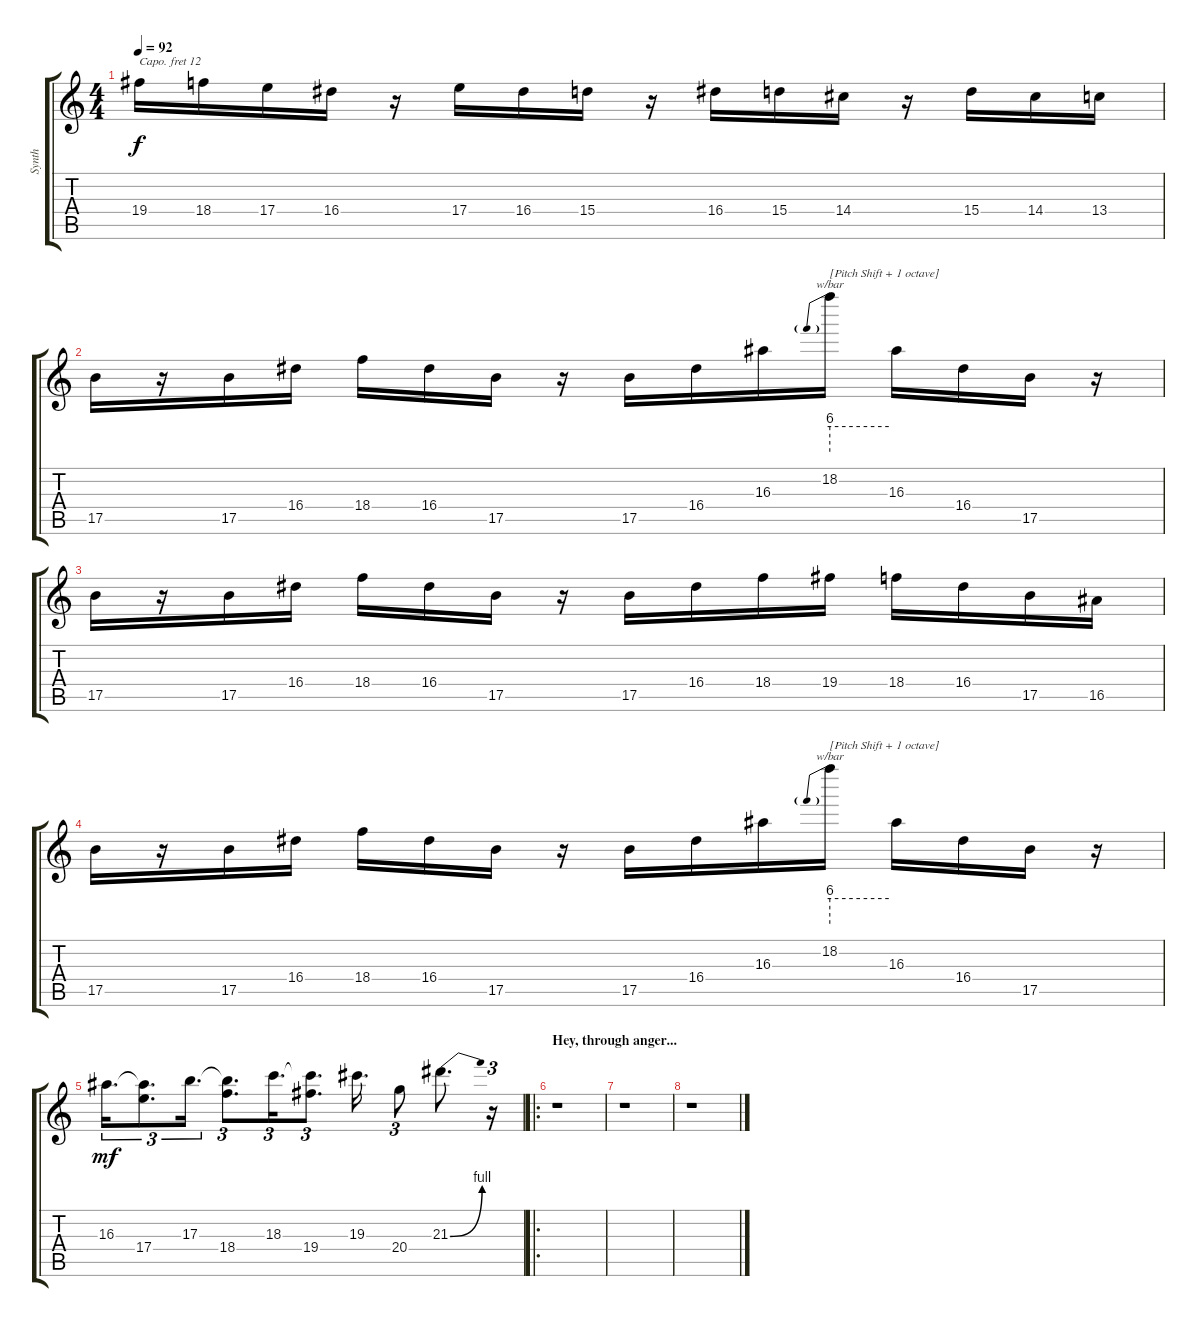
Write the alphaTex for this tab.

\track ("Synth" "Synth") {instrument lead1square}
\staff {score tabs}
\capo 12
\tuning (Eb4 B3 Gb3 B2 Gb2 B1) {hide}
\ts (4 4)
\tempo 92
\clef g2
\ks c
19.4.16{dy f} 18.4.16 17.4.16 16.4.16 r.16 17.4.16 16.4.16 15.4.16 r.16 16.4.16 15.4.16 14.4.16 r.16 15.4.16 14.4.16 13.4.16 |
17.5.16 r.16 17.5.16 16.4.16 18.4.16 16.4.16 17.5.16 r.16 17.5.16 16.4.16 16.3.16 18.2.16{tbe (predive default 0 24 60 24) txt "[Pitch Shift + 1 octave]"} 16.3.16 16.4.16 17.5.16 r.16 |
17.5.16 r.16 17.5.16 16.4.16 18.4.16 16.4.16 17.5.16 r.16 17.5.16 16.4.16 18.4.16 19.4.16 18.4.16 16.4.16 17.5.16 16.5.16 |
17.5.16 r.16 17.5.16 16.4.16 18.4.16 16.4.16 17.5.16 r.16 17.5.16 16.4.16 16.3.16 18.2.16{tbe (predive default 0 24 60 24) txt "[Pitch Shift + 1 octave]"} 16.3.16 16.4.16 17.5.16 r.16 |
16.3.16{d tu (3 2) dy mf} (16.3{t} 17.4).8{d tu (3 2)} 17.3.16{d tu (3 2)} (17.3{t} 18.4).8{d tu (3 2)} 18.3.16{d tu (3 2)} (18.3{t} 19.4).8{d tu (3 2)} 19.3.16{d} 20.4.8{tu (3 2)} 21.3{be (bend 0 0 60 4)}.8{d} r.16{tu (3 2)} |
\ro
\section ("" "Hey, through anger...")
r.1 |
r.1 |
r.1
